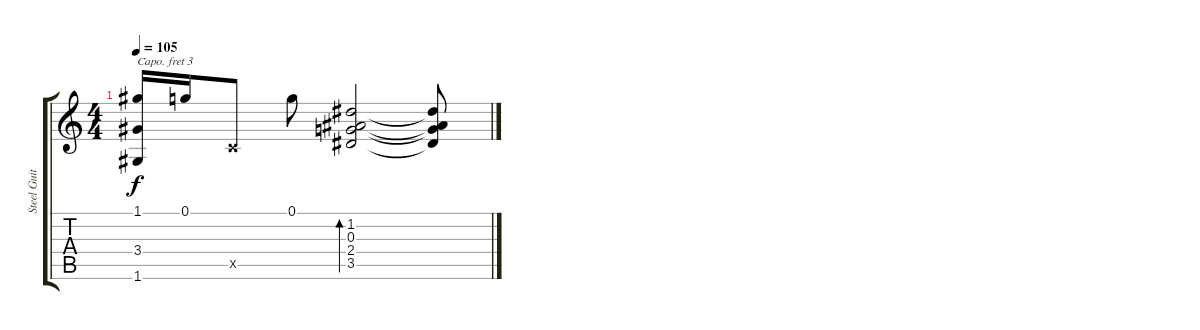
\track ("Steel Guitar" "Steel Guit") {instrument acousticguitarsteel}
\staff {score tabs}
\capo 3
\tuning (E4 B3 G3 D3 A2 E2) {hide}
\ts (4 4)
\tempo 105
\clef g2
\ks c
(1.1{t} 3.4 1.6{t}).16{dy f} 0.1.16 0.5{x}.8 0.1.8 (1.2 0.3 2.4 3.5).2{bd 60} (1.2{t} 0.3{t} 2.4{t} 3.5{t}).8
